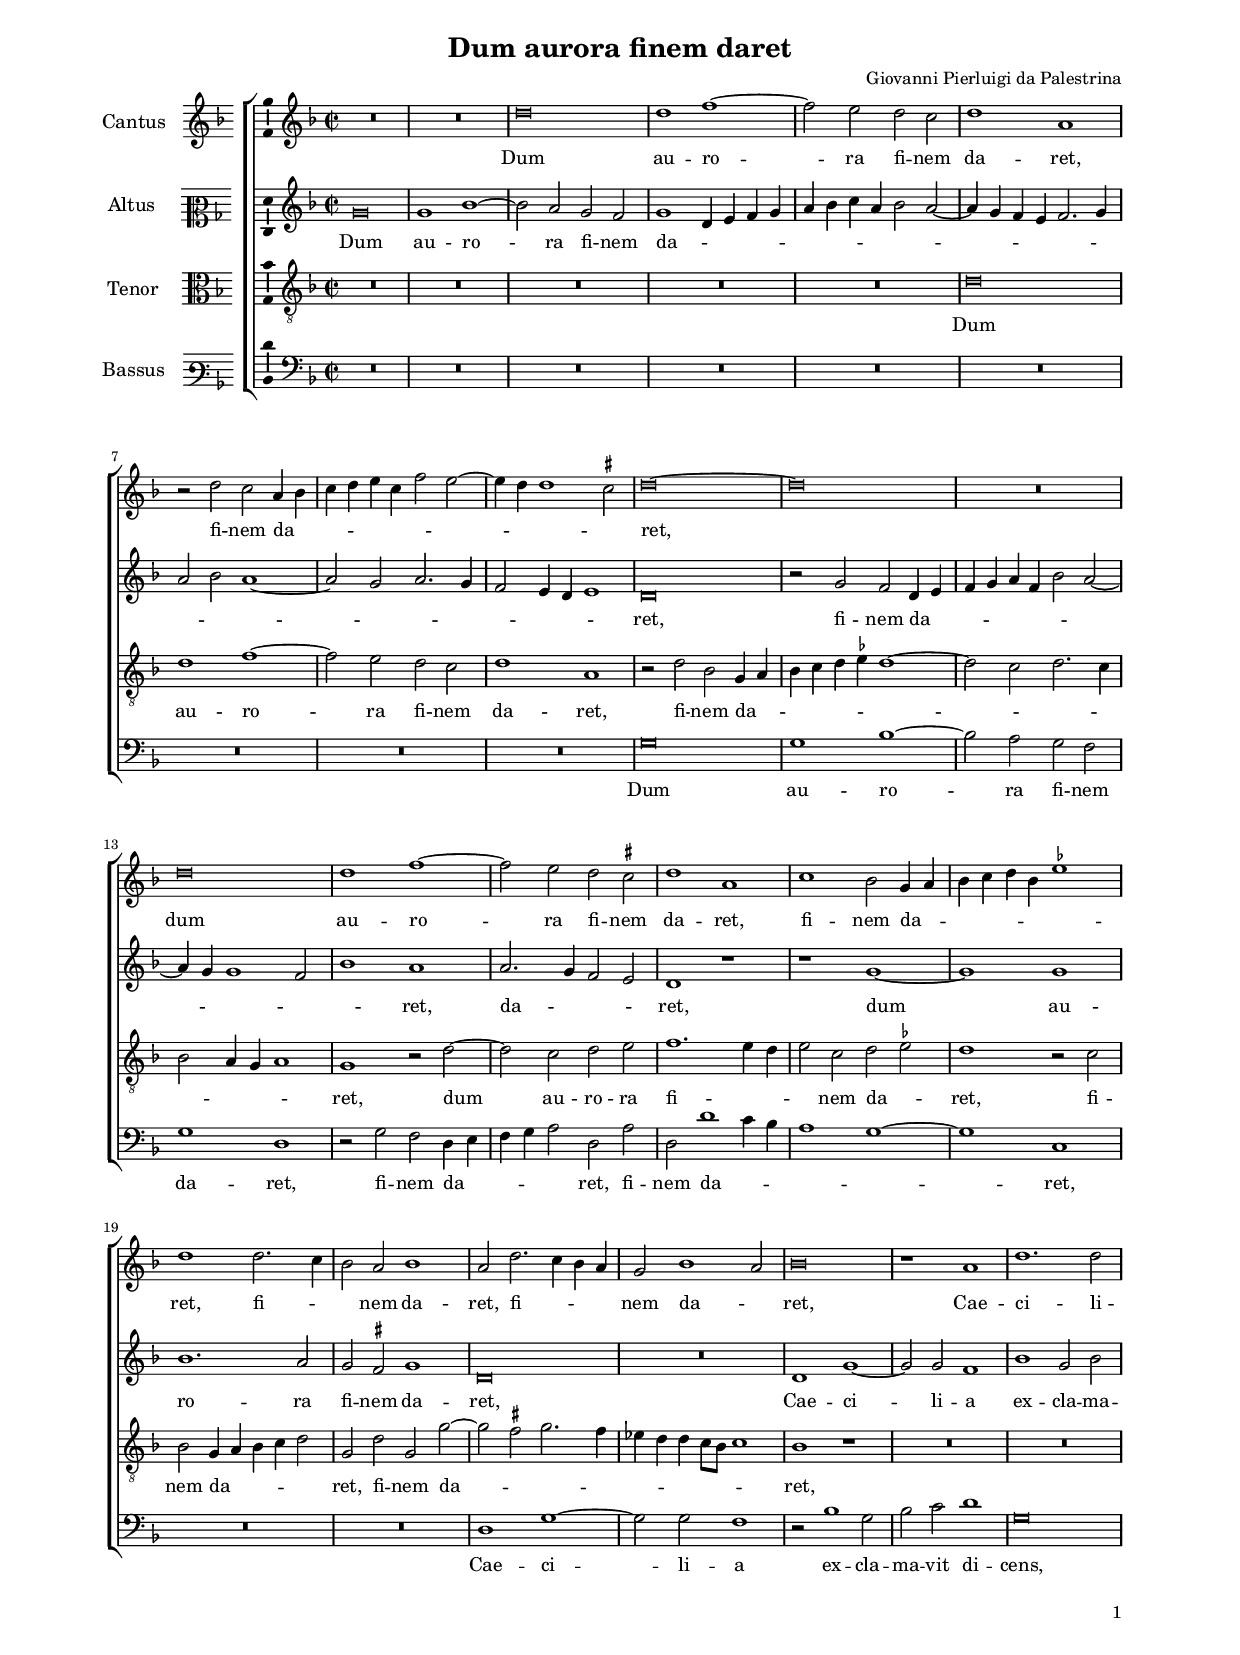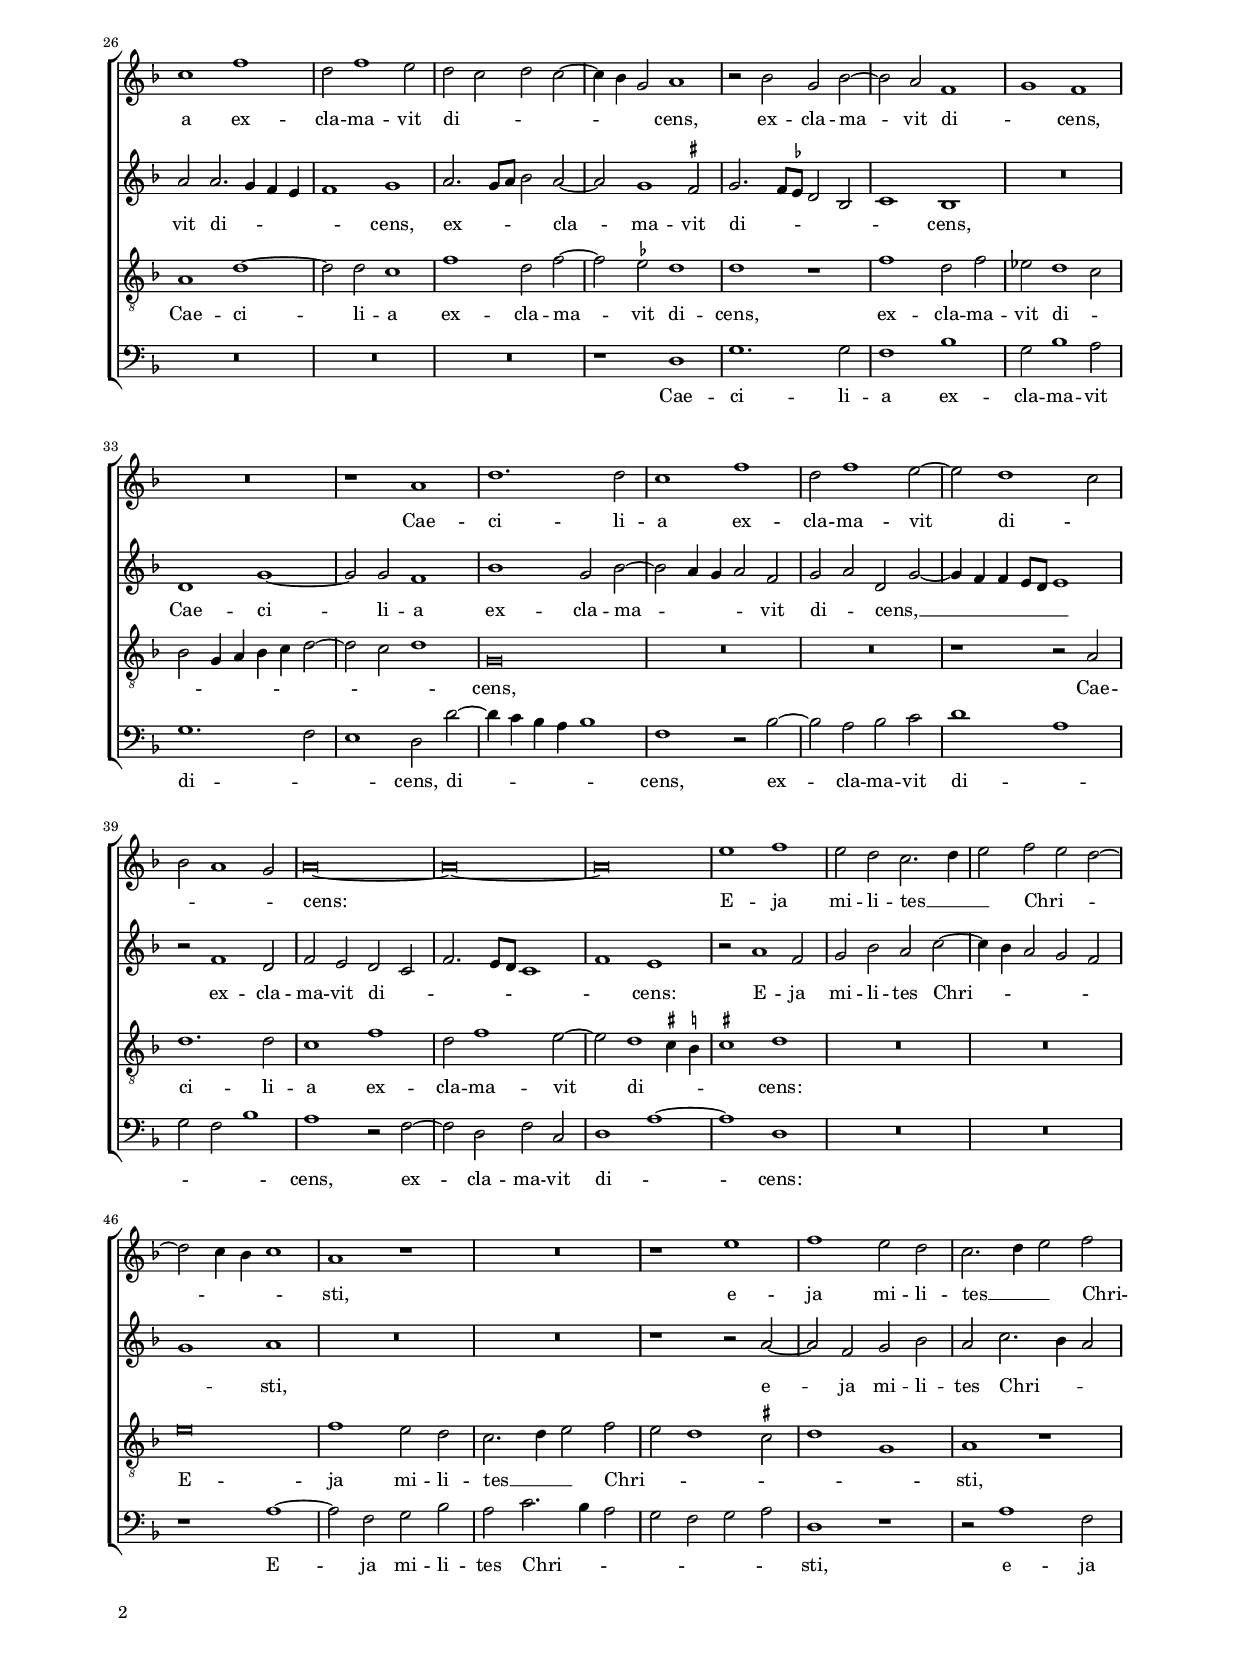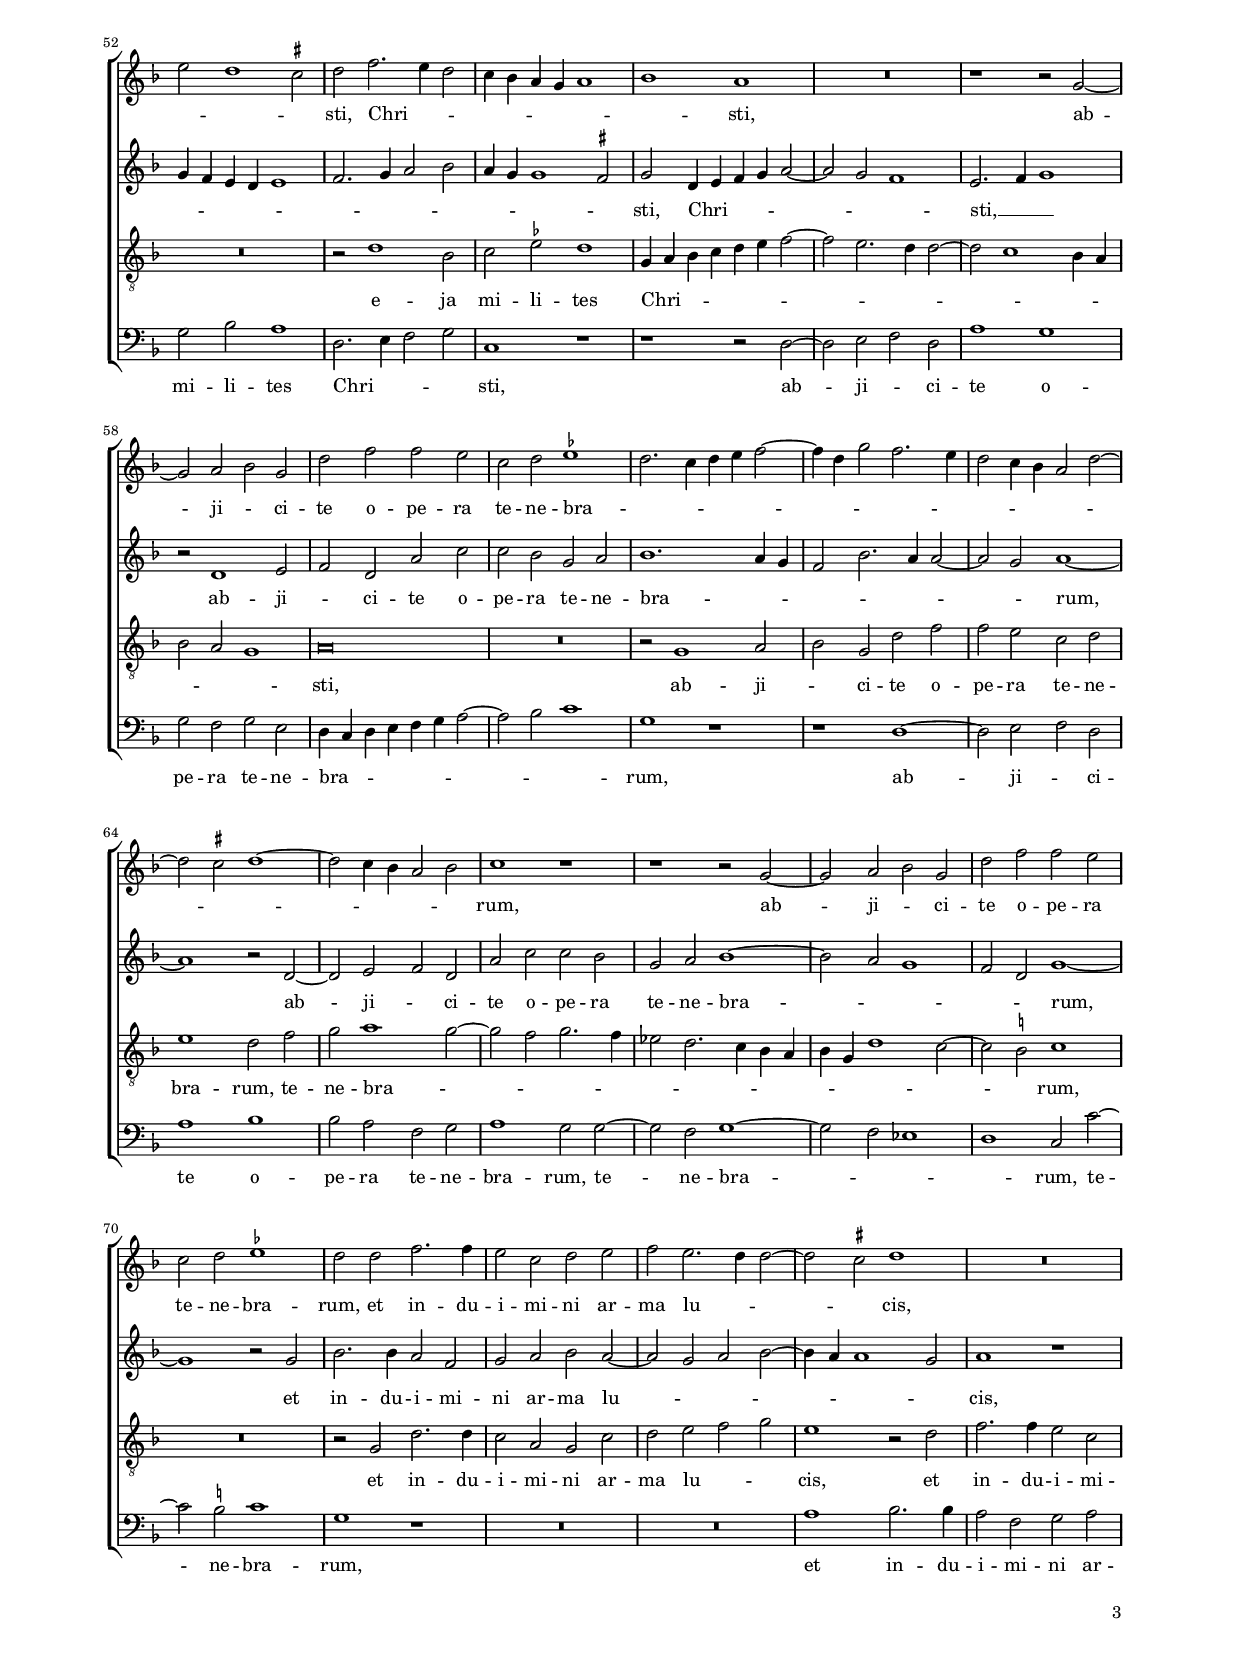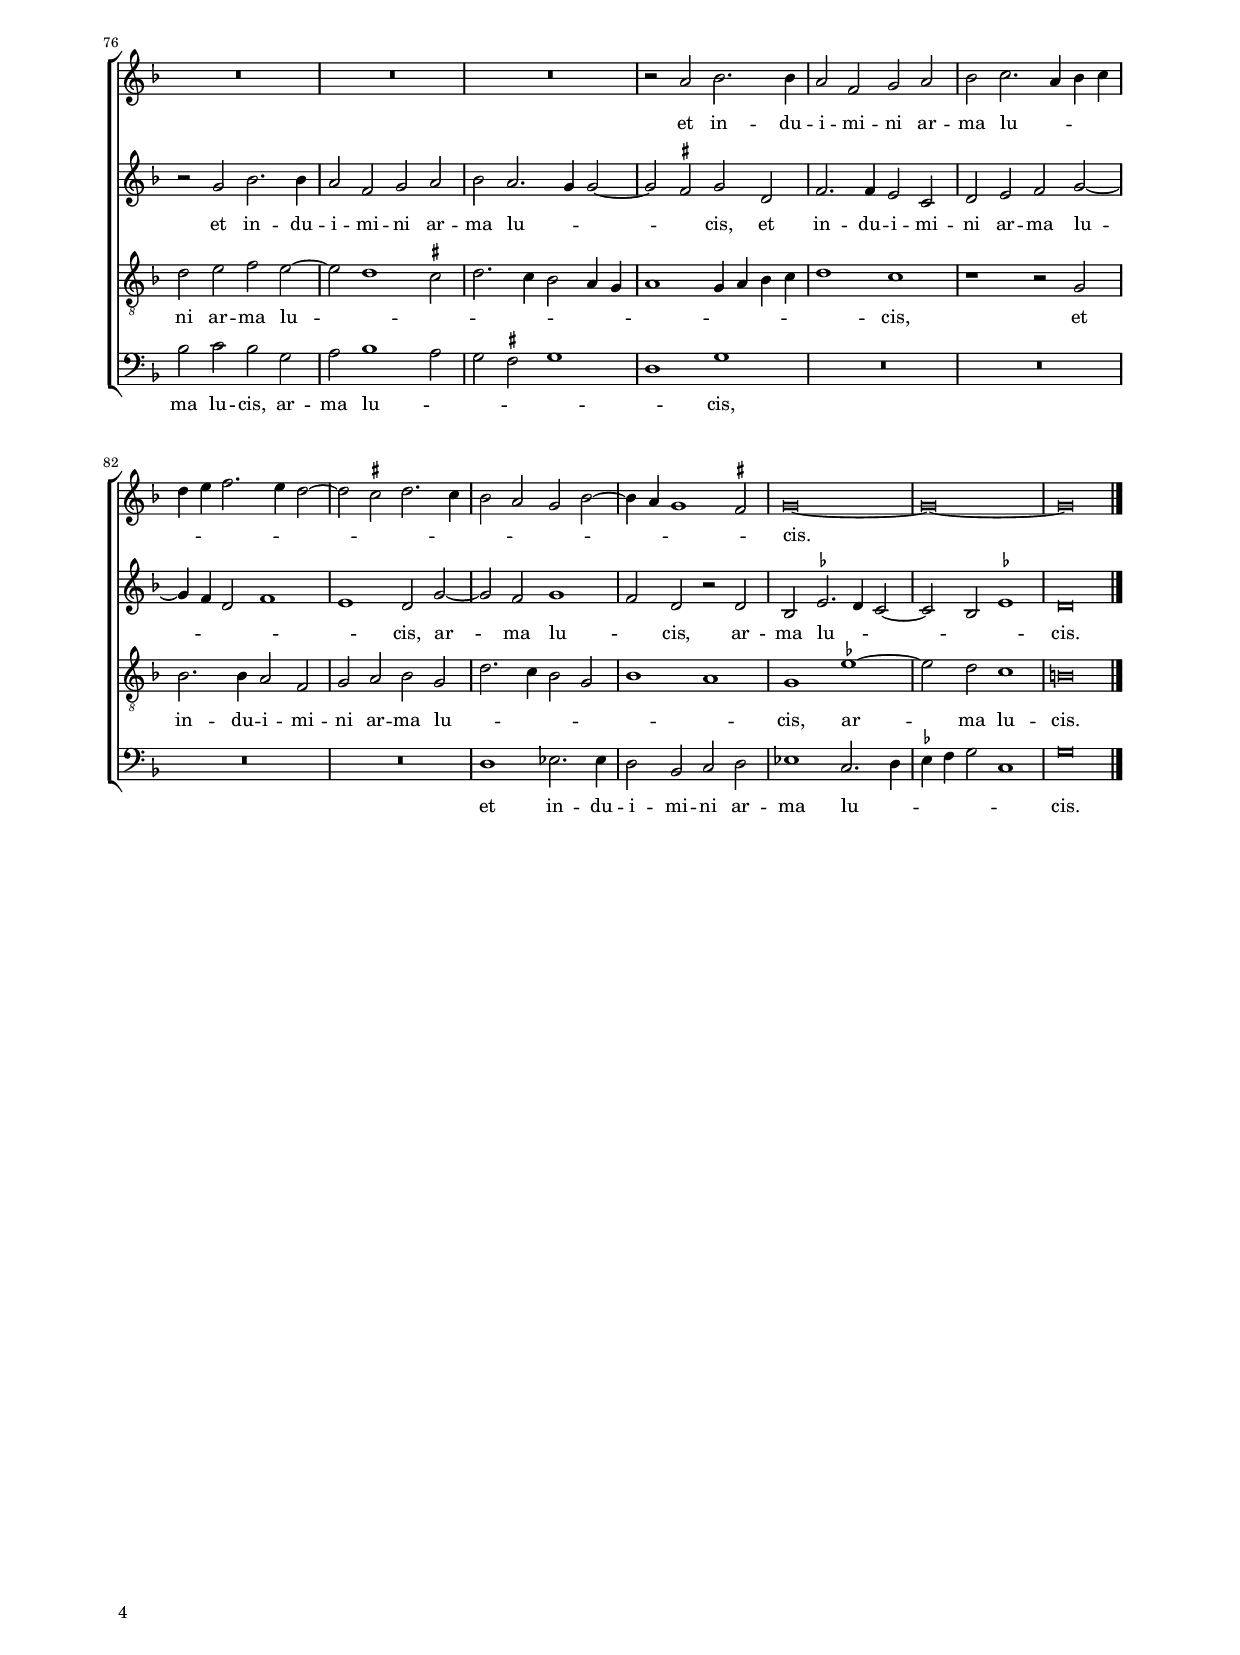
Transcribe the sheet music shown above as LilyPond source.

\header
{
  title="Dum aurora finem daret"
  composer="Giovanni Pierluigi da Palestrina"
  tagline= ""
}

\version "2.20.0"
\language deutsch
#(set-global-staff-size 15)
% #(set-default-paper-size "letter")
#(ly:set-option 'point-and-click #f)

	
global = {
    % \set Staff.autoBeaming = ##f        
	\key f \major
	\time 2/2 \set Score.measureLength = #(ly:make-moment 2/1)
    \set Score.tempoHideNote = ##t
    \tempo 2 = 90
    \skip 1*2*88 \bar "|."
	}

	ficta = { \once \set suggestAccidentals = ##t }
	
	forget = #(define-music-function (music) (ly:music?) #{
		\accidentalStyle forget
		$music
		\accidentalStyle default
		#})
	
\paper
	{
	top-margin = 1.7 \cm
	bottom-margin = 1.1 \cm
	left-margin = 2 \cm
	right-margin = 2 \cm
	ragged-bottom = ##f
	ragged-last-bottom = ##t
	print-page-number = ##f
	system-system-spacing = #'((basic-distance . 16) (minimum-distance . 14) (padding . 6) (strechability . 150))
        oddFooterMarkup=\markup   \fill-line { "" \fromproperty #'page:page-number-string }
        evenFooterMarkup=\markup  \fill-line { \fromproperty #'page:page-number-string "" }
        last-bottom-spacing = #'((basic-distance . 11) (minimum-distance . 7) (padding . 4))
%	systems-per-page = 3
%       page-count = 3        
%	min-systems-per-page = 3
	}


incipitcantus = \markup { \score {
	{
	\set Staff.instrumentName = \markup { \fontsize #1 "Cantus" }
	\key f \major
	\clef violin
	s4 \bar ""
	}
	\layout  {
	raggedright = ##t
	indent = 1.6 \cm
	line-width = 2.2\cm
	\context { \Staff \remove Time_signature_engraver }
	\override Staff.Clef.Y-extent = #'(0 . 0)
	}} \hspace #1 }
	
      
incipitaltus = \markup { \score {
	{
	\set Staff.instrumentName = \markup { \fontsize #1 "Altus" }
	\key f \major
	\clef mezzosoprano
	s4 \bar ""
	}
	\layout  {
	raggedright = ##t
	indent = 1.6 \cm
	line-width = 2.2\cm
	\context { \Staff \remove Time_signature_engraver }
	\override Staff.Clef.Y-extent = #'(0 . 0)
	}} \hspace #1 }


incipittenor = \markup { \score {
	{
	\set Staff.instrumentName = \markup { \fontsize #1 "Tenor" }
	\key f \major
	\clef alto
	s4 \bar ""
	}
	\layout  {
	raggedright = ##t
	indent = 1.6 \cm
	line-width = 2.2\cm
	\context { \Staff \remove Time_signature_engraver }
	\override Staff.Clef.Y-extent = #'(0 . 0)
	}} \hspace #1 }


incipitbassus = \markup { \score {
	{
	\set Staff.instrumentName = \markup { \fontsize #1 "Bassus" }
	\key f \major
	\clef varbaritone
	s4 \bar ""
	}
	\layout  {
	raggedright = ##t
	indent = 1.6 \cm
	line-width = 2.2\cm
	\context { \Staff \remove Time_signature_engraver }
	\override Staff.Clef.Y-extent = #'(0 . 0)
	}} \hspace #1 }


cantus =  \relative c''
	{
	R\breve
	R\breve
	d\breve
	d1 f~
%5
	f2 e d c |
	d1 a \break \noPageBreak
	r2 d c a4 b
	c4 d e c f2 e~
	e4 d d1 \ficta cis2
%10
	d\breve~ |
	d\breve
	R\breve \break \noPageBreak
	d\breve
	d1 f~
%15
	f2 e d \ficta cis |
	d1 a
	c1 b2 g4 a
	b4 c d b \ficta es1 \break \noPageBreak
	d1 d2. c4
%20
	b2 a b1 |
	a2 d2. c4 b a
	g2 b1 a2
	b\breve
	r1 a
%25
    d1. d2 | \pageBreak
	c1 f
	d2 f1 e2
	d2 c d c~
	c4 b g2 a1
%30
	r2 b g b~ |
	b2 a f1
	g1 f \break \noPageBreak
	R\breve
	r1 a
%35
	d1. d2 |
	c1 f
	d2 f1 e2~
	e2 d1 c2 \break \noPageBreak
	b2 a1 g2
%40
	a\breve~ |
	a\breve~
	a\breve
	e'1 f
	e2 d c2. d4
%45
	e2 f e d~ | \break \noPageBreak
	d2 c4 b c1
	a1 r
	R\breve
	r1 e'
%50
	f1 e2 d |
    c2. d4 e2 f \pageBreak
	e2 d1 \ficta cis2
	d2 f2. e4 d2
	c4 b a g a1
%55
	b1 a |
	R\breve
	r1 r2 g~ \break \noPageBreak
	g2 a b g
	d'2 f f e
%60
	c2 d \ficta es1 |
	d2. c4 d e f2~
	f4 d g2 f2. e4
	d2 c4 b a2 d~ \break \noPageBreak
	d2 \ficta cis d1~
%65
	d2 c4 b a2 b |
	c1 r
	r1 r2 g~
	g2 a b g
    d'2 f f e \break \noPageBreak
%70
	c2 d \ficta es1 |
	d2 d f2. f4
	e2 c d e
	f2 e2. d4 d2~
	d2 \ficta cis d1
%75
    R\breve | \pageBreak
	R\breve
	R\breve
	R\breve
	r2 a b2. b4
%80
	a2 f g a |
	b2 c2. a4 b c
	d4 e f2. e4 d2~
	d2 \ficta cis d2. \forget c4
	b2 a g b~
%85
	b4 a g1 \ficta fis2 |
	g\breve~
	g\breve~
	g\breve |
	}


altus =  \relative c'
    {
	g'\breve
	g1 b~
	b2 a g f
	g1 d4 e f g
%5
	a4 b c a b2 a~ |
	a4 g f e f2. g4
	a2 b a1~
	a2 g a2. g4
	f2 e4 d e1
%10
	d\breve |
	r2 g f d4 e
	f4 g a f b2 a~
	a4 g g1 f2
	b1 a
%15
	a2. g4 f2 e |
	d1 r
	r1 g~
	g1 g
	b1. a2
%20
	g2 \ficta fis g1 |
	d\breve
	R\breve
	d1 g~
	g2 g f1
%25
	b1 g2 b |
	a2 a2. g4 f e
	f1 g
	a2. g8 a b2 a~
	a2 g1 \ficta fis2
%30
	g2. f8 \ficta es d2 b |
	c1 b
	R\breve
	d1 g~
	g2 g f1
%35
	b1 g2 b~
	b2 a4 g a2 f
	g2 a d, g~
	g4 f f e8 d e1
	r2 f1 d2
%40
	f2 e d c |
	f2. e8 d c1
	f1 e
	r2 a1 f2
	g2 b a c~
%45
	c4 b a2 g f |
	g1 a
	R\breve
	R\breve
	r1 r2 a~
%50
	a2 f g b |
	a2 c2. b4 a2
	g4 f e d e1
	f2. g4 a2 b
	a4 g g1 \ficta fis2
%55
	g2 d4 e f g a2~ |
	a2 g f1
	e2. f4 g1
	r2 d1 e2
	f2 d a' c
%60
	c2 b g a |
	b1. a4 g
	f2 b2. a4 a2~
	a2 g a1~
	a1 r2 d,~
%65
	d2 e f d |
	a'2 c c b
	g2 a b1~
	b2 a g1
	f2 d g1~
%70
	g1 r2 g |
	b2. b4 a2 f
	g2 a b a~
	a2 g a b~
	b4 a a1 g2
%75
	a1 r |
	r2 g b2. b4
	a2 f g a
	b2 a2. g4 g2~
	g2 \ficta fis g d
%80
	f2. f4 e2 c |
	d2 e f g~
	g4 f d2 f1
	e1 d2 g~
	g2 f g1
%85
	f2 d r d |
	b2 \ficta es2. d4 c2~
	c2 b \ficta es1
	d\breve |
	}


tenor =  \relative c'
	{
	R\breve
	R\breve
	R\breve
	R\breve
%5
	R\breve |
	d\breve
	d1 f~
	f2 e d c
	d1 a
%10
	r2 d b g4 a |
	b4 c d \ficta es d1~
	d2 c d2. c4
	b2 a4 g a1
	g1 r2 d'~
%15
	d2 c d e |
	f1. e4 d
	e2 c d \ficta es
	d1 r2 c
	b2 g4 a b c d2
%20
	g,2 d' g, g'~ |
	g2 \ficta fis g2. \forget f4
	es4 d d c8 b c1
	b1 r
	R\breve
%25
	R\breve |
	a1 d~
	d2 d c1
	f1 d2 f~
	f2 \ficta es d1
%30
	d1 r |
	f1 d2 f
	es2 d1 c2
	b2 g4 a b c d2~
	d2 c d1
%35
	g,\breve |
	R\breve
	R\breve
	r1 r2 a
	d1. d2
%40
	c1 f |
	d2 f1 e2~
	e2 d1 \ficta cis4 \ficta h
	\ficta cis1 d
	R\breve
%45
	R\breve |
	e\breve
	f1 e2 d
	c2. d4 e2 f
	e2 d1 \ficta cis2
%50
	d1 g, |
	a1 r
	R\breve
	r2 d1 b2
	c2 \ficta es d1
%55
	g,4 a b c d e f2~ |
	f2 e2. d4 d2~
	d2 c1 b4 a
	b2 a g1
	a\breve
%60
	R\breve |
	r2 g1 a2
	b2 g d' f
	f2 e c d
	e1 d2 f
%65
	g2 a1 g2~ |
	g2 f g2. f4
	es2 d2. c4 b a
	b4 g d'1 c2~
	c2 \ficta h c1
%70
	R\breve |
	r2 g d'2. d4
	c2 a g c
	d2 e f g
	e1 r2 d
%75
	f2. f4 e2 c |
	d2 e f e~
	e2 d1 \ficta cis2
	d2. c4 b2 a4 g
	a1 g4 a b c
%80
	d1 c |
	r1 r2 g
	b2. b4 a2 f
	g2 a b g
	d'2. c4 b2 g
%85
	b1 a |
	g1 \ficta es'~
	\ficta es2 d c1
	h\breve |
	}


bassus  =  \relative c
	{
	R\breve
	R\breve
	R\breve
	R\breve
%5
	R\breve |
	R\breve
	R\breve
	R\breve
	R\breve
%10
	g'\breve |
	g1 b~
	b2 a g f
	g1 d
	r2 g f d4 e
%15
	f4 g a2 d, a' |
	d,2 d'1 c4 b
	a1 g~
	g1 c,
	R\breve
%20
	R\breve |
	d1 g~
	g2 g f1
	r2 b1 g2
	b2 c d1
%25
	g,\breve |
	R\breve
	R\breve
	R\breve
	r1 d
%30
	g1. g2 |
	f1 b
	g2 b1 a2
	g1. f2
	e1 d2 d'~
%35
	d4 c b a b1 |
	f1 r2 b~
	b2 a b c
	d1 a
	g2 f b1
%40
	a1 r2 f~ |
	f2 d f c
	d1 a'~
	a1 d,
	R\breve
%45
	R\breve |
	r1 a'~
	a2 f g b
	a2 c2. b4 a2
	g2 f g a
%50
	d,1 r |
	r2 a'1 f2
	g2 b a1
	d,2. e4 f2 g
	c,1 r
%55
	r1 r2 d~ |
	d2 e f d
	a'1 g
	g2 f g e
	d4 c d e f g a2~
%60
	a2 b c1 |
	g1 r
	r1 d~
	d2 e f d
	a'1 b
%65
	b2 a f g |
	a1 g2 g~
	g2 f g1~
	g2 f es1
	d1 c2 c'~
%70
	c2 \ficta h c1 |
	g1 r
	R\breve
	R\breve
	a1 b2. b4
%75
	a2 f g a |
	b2 c b g
	a2 b1 a2
	g2 \ficta fis g1
	d1 g
%80
	R\breve |
	R\breve
	R\breve
	R\breve
	d1 es2. es4
%85
	d2 b c d |
	es1 c2. d4
	\ficta es4 f g2 c,1
	g'\breve |
	}

lyricscantus = \lyricmode {
	Dum au -- ro -- ra fi -- nem da -- ret,
    fi -- nem da -- _ _ _ _ _ _ _ _ _ _ ret,
    dum au -- ro -- ra fi -- nem da -- ret,
    fi -- nem da -- _ _ _ _ _ _ ret,
    fi -- _ _ nem da -- ret,
    fi -- _ _ _ nem da -- _ ret,
    Cae -- ci -- li -- a ex -- cla -- ma -- vit di -- _ _ _ _ _ cens,
    ex -- cla -- ma -- vit di -- _ cens,
    Cae -- ci -- li -- a ex -- cla -- ma -- vit di -- _ _ _ _ cens:
    E -- ja mi -- li -- tes __ _ _ Chri -- _ _ _ _ _ sti,
    e -- ja mi -- li -- tes __ _ _ Chri -- _ _ _ sti,
    Chri -- _ _ _ _ _ _ _ _ sti,
    ab -- ji -- _ ci -- te o -- pe -- ra te -- ne -- bra -- _ _ _ _ _ _ _ _ _ _ _ _ _ _ _ _ _ _ _ _ rum,
    ab -- ji -- _ ci -- te o -- pe -- ra te -- ne -- bra -- rum,
    et in -- du -- i -- mi -- ni ar -- ma lu -- _ _ _ cis,
    et in -- du -- i -- mi -- ni ar -- ma lu -- _ _ _ _ _ _ _ _ _ _ _ _ _ _ _ _ _ _ cis.
	}


lyricsaltus = \lyricmode {
	Dum au -- ro -- ra fi -- nem da -- _ _ _ _ _ _ _ _ _ _ _ _ _ _ _ _ _ _ _ _ _ _ _ _ _ ret,
    fi -- nem da -- _ _ _ _ _ _ _ _ _ _ _ ret,
    da -- _ _ _ ret,
    dum au -- ro -- ra fi -- nem da -- ret,
    Cae -- ci -- li -- a ex -- cla -- ma -- vit di -- _ _ _ _ cens,
    ex -- _ _ _ cla -- ma -- vit di -- _ _ _ _ _ cens,
    Cae -- ci -- li -- a ex -- cla -- ma -- _ _ _ vit di -- _ cens, __ _ _ _ _ _ _
    ex -- cla -- ma -- vit di -- _ _ _ _ _ _ cens:
    E -- ja mi -- li -- tes Chri -- _ _ _ _ _ sti,
    e -- ja mi -- li -- tes Chri -- _ _ _ _ _ _ _ _ _ _ _ _ _ _ _ sti,
    Chri -- _ _ _ _ _ _ sti, __ _ _
    ab -- ji -- _ ci -- te o -- pe -- ra te -- ne -- bra -- _ _ _ _ _ _ _ rum,
    ab -- ji -- _ ci -- te o -- pe -- ra te -- ne -- bra -- _ _ _ _ rum,
    et in -- du -- i -- mi -- ni ar -- ma lu -- _ _ _ _ _ _ cis,
    et in -- du -- i -- mi -- ni ar -- ma lu -- _ _ _ cis,
    et in -- du -- i -- mi -- ni ar -- ma lu -- _ _ _ _ cis,
    ar -- ma lu -- _ cis,
    ar -- ma lu -- _ _ _ _ cis.
	}


lyricstenor = \lyricmode {
	Dum au -- ro -- ra fi -- nem da -- ret,
    fi -- nem da -- _ _ _ _ _ _ _ _ _ _ _ _ _ ret,
    dum au -- ro -- ra fi -- _ _ _ nem da -- _ ret,
    fi -- nem da -- _ _ _ _ ret,
    fi -- nem da -- _ _ _ _ _ _ _ _ _ ret,
    Cae -- ci -- li -- a ex -- cla -- ma -- vit di -- cens,
    ex -- cla -- ma -- vit di -- _ _ _ _ _ _ _ _ _ cens,
    Cae -- ci -- li -- a ex -- cla -- ma -- vit di -- _ _ _ cens:
    E -- ja mi -- li -- tes __ _ _ Chri -- _ _ _ _ _ sti,
    e -- ja mi -- li -- tes Chri -- _ _ _ _ _ _ _ _ _ _ _ _ _ _ _ sti,
    ab -- ji -- _ ci -- te o -- pe -- ra te -- ne -- bra -- rum,
    te -- ne -- bra -- _ _ _ _ _ _ _ _ _ _ _ _ _ _ rum,
    et in -- du -- i -- mi -- ni ar -- ma lu -- _ _ cis,
    et in -- du -- i -- mi -- ni ar -- ma lu -- _ _ _ _ _ _ _ _ _ _ _ _ _ cis,
    et in -- du -- i -- mi -- ni ar -- ma lu -- _ _ _ _ _ _ cis,
    ar -- ma lu -- cis.
	}


lyricsbassus = \lyricmode {
	Dum au -- ro -- ra fi -- nem da -- ret,
    fi -- nem da -- _ _ _ _ ret,
    fi -- nem da -- _ _ _ _ ret,
    Cae -- ci -- li -- a ex -- cla -- ma -- vit di -- cens,
    Cae -- ci -- li -- a ex -- cla -- ma -- vit di -- _ _ cens,
    di -- _ _ _ _ cens,
    ex -- cla -- ma -- vit di -- _ _ _ _ cens,
    ex -- cla -- ma -- vit di -- _ cens:
    E -- ja mi -- li -- tes Chri -- _ _ _ _ _ _ sti,
    e -- ja mi -- li -- tes Chri -- _ _ _ sti,
    ab -- ji -- _ ci -- te o -- pe -- ra te -- ne -- bra -- _ _ _ _ _ _ _ _ rum,
    ab -- ji -- _ ci -- te o -- pe -- ra te -- ne -- bra -- rum,
    te -- ne -- bra -- _ _ _ rum,
    te -- ne -- bra -- rum,
    et in -- du -- i -- mi -- ni ar -- ma lu -- cis,
    ar -- ma lu -- _ _ _ _ _ cis,
    et in -- du -- i -- mi -- ni ar -- ma lu -- _ _ _ _ _ cis.
	}


\score
{  
	\transpose c c {
	\new ChoirStaff \with { \override StaffGrouper.staff-staff-spacing.basic-distance = #12 }
	<<

	\new Staff << \global
	\new Voice="v1" {
		\set Staff.instrumentName=\incipitcantus
        %       \set Staff.instrumentName="S"
		\set Staff.midiInstrument = "reed organ"
		\clef "violin"
		\cantus }
	\new Lyrics \lyricsto "v1" {\lyricscantus }
	>>


	\new Staff << \global
	\new Voice="v2" {
		\set Staff.instrumentName=\incipitaltus
        %       \set Staff.instrumentName="A"
		\set Staff.midiInstrument = "reed organ"
        \clef "violin" % "G_8"
		\altus}
	\new Lyrics \lyricsto "v2" {\lyricsaltus }
	>>


	\new Staff << \global
	\new Voice="v3" {
		\set Staff.instrumentName=\incipittenor
        %       \set Staff.instrumentName="T"
		\set Staff.midiInstrument = "reed organ"
		\clef "G_8"
		\tenor }
	\new Lyrics \lyricsto "v3" {\lyricstenor }
	>>


	\new Staff << \global
	\new Voice="v4" {
		\set Staff.instrumentName=\incipitbassus
        %       \set Staff.instrumentName="B"
		\set Staff.midiInstrument = "reed organ"
		\clef "bass" 
		\bassus }
	\new Lyrics \lyricsto "v4" {\lyricsbassus}
	>>

	>>
	} % transpose

	\layout
	{
	indent = 2.3 \cm
	\context { \Lyrics \override VerticalAxisGroup.nonstaff-relatedstaff-spacing.padding = #1.4 }
%	\context { \Lyrics \override LyricText.font-size = #1 }
	\context { \Staff \override TimeSignature.break-visibility = #end-of-line-invisible }
    \context { \Staff \consists "Ambitus_engraver" }
%	\context { \Voice \override Slur.transparent = ##t }
	\context { \Score \override BarNumber.padding = #2 }
	\context { \Voice \override NoteHead.style = #'baroque }
	}

\midi
	{
	}
	
}


% EOF
